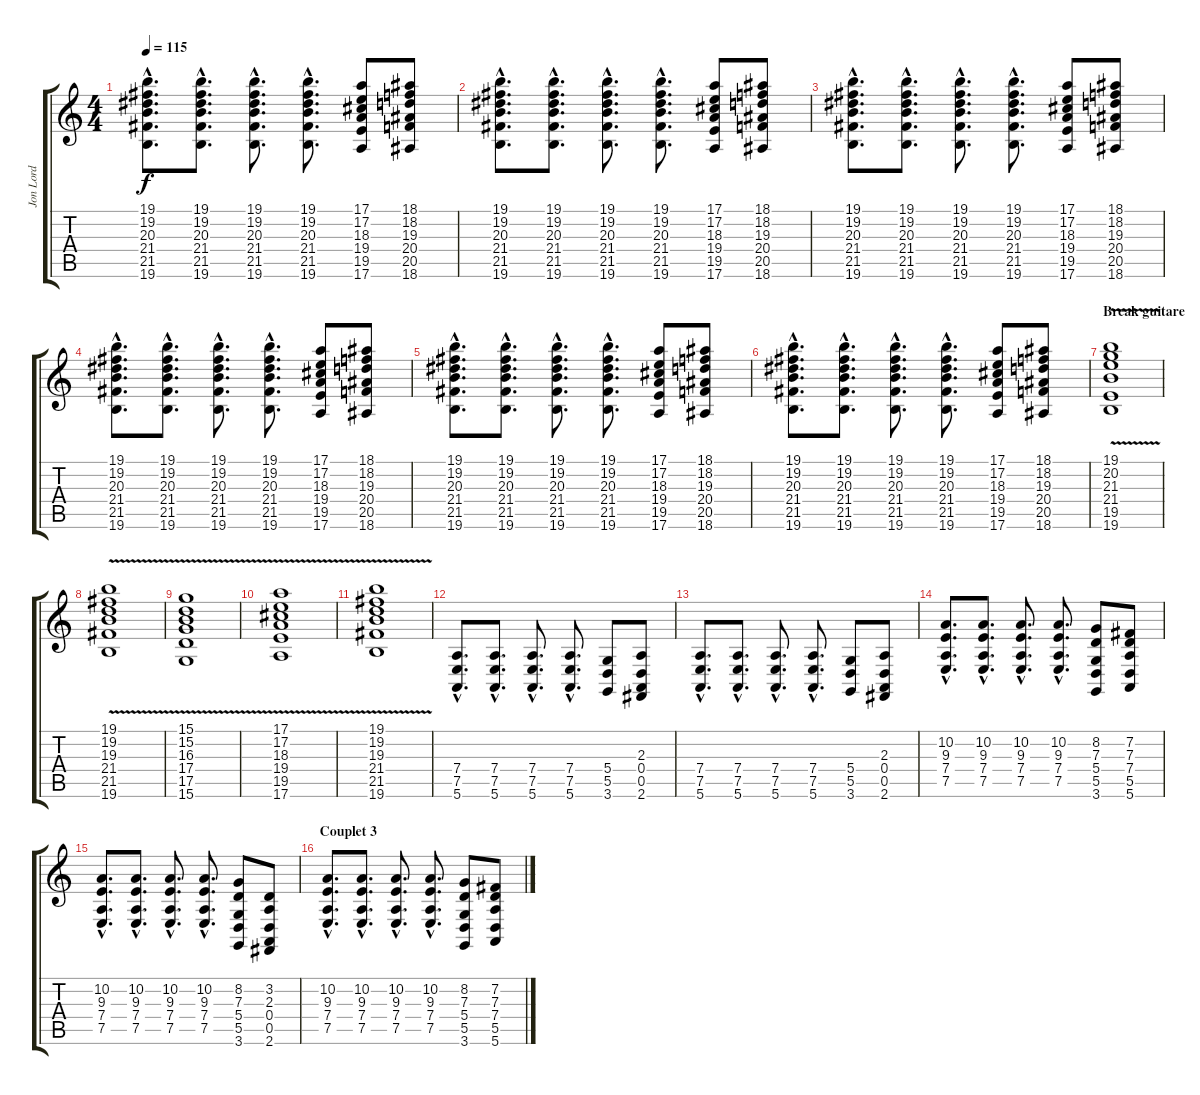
\track ("Jon Lord" "Jon Lord") {instrument drawbarorgan}
\staff {score tabs}
\tuning (E4 B3 G3 D3 A2 E2) {hide}
\ts (4 4)
\tempo 115
\clef g2
\ks c
(19.1{hac} 19.2{hac} 20.3{hac} 21.4{hac} 21.5{hac} 19.6{hac}).8{d dy f} (19.1{hac} 19.2{hac} 20.3{hac} 21.4{hac} 21.5{hac} 19.6{hac}).8{d} (19.1{hac} 19.2{hac} 20.3{hac} 21.4{hac} 21.5{hac} 19.6{hac}).8{d} (19.1{hac} 19.2{hac} 20.3{hac} 21.4{hac} 21.5{hac} 19.6{hac}).8{d} (17.1 17.2 18.3 19.4 19.5 17.6).8 (18.1 18.2 19.3 20.4 20.5 18.6).8 |
(19.1{hac} 19.2{hac} 20.3{hac} 21.4{hac} 21.5{hac} 19.6{hac}).8{d} (19.1{hac} 19.2{hac} 20.3{hac} 21.4{hac} 21.5{hac} 19.6{hac}).8{d} (19.1{hac} 19.2{hac} 20.3{hac} 21.4{hac} 21.5{hac} 19.6{hac}).8{d} (19.1{hac} 19.2{hac} 20.3{hac} 21.4{hac} 21.5{hac} 19.6{hac}).8{d} (17.1 17.2 18.3 19.4 19.5 17.6).8 (18.1 18.2 19.3 20.4 20.5 18.6).8 |
(19.1{hac} 19.2{hac} 20.3{hac} 21.4{hac} 21.5{hac} 19.6{hac}).8{d} (19.1{hac} 19.2{hac} 20.3{hac} 21.4{hac} 21.5{hac} 19.6{hac}).8{d} (19.1{hac} 19.2{hac} 20.3{hac} 21.4{hac} 21.5{hac} 19.6{hac}).8{d} (19.1{hac} 19.2{hac} 20.3{hac} 21.4{hac} 21.5{hac} 19.6{hac}).8{d} (17.1 17.2 18.3 19.4 19.5 17.6).8 (18.1 18.2 19.3 20.4 20.5 18.6).8 |
(19.1{hac} 19.2{hac} 20.3{hac} 21.4{hac} 21.5{hac} 19.6{hac}).8{d} (19.1{hac} 19.2{hac} 20.3{hac} 21.4{hac} 21.5{hac} 19.6{hac}).8{d} (19.1{hac} 19.2{hac} 20.3{hac} 21.4{hac} 21.5{hac} 19.6{hac}).8{d} (19.1{hac} 19.2{hac} 20.3{hac} 21.4{hac} 21.5{hac} 19.6{hac}).8{d} (17.1 17.2 18.3 19.4 19.5 17.6).8 (18.1 18.2 19.3 20.4 20.5 18.6).8 |
(19.1{hac} 19.2{hac} 20.3{hac} 21.4{hac} 21.5{hac} 19.6{hac}).8{d} (19.1{hac} 19.2{hac} 20.3{hac} 21.4{hac} 21.5{hac} 19.6{hac}).8{d} (19.1{hac} 19.2{hac} 20.3{hac} 21.4{hac} 21.5{hac} 19.6{hac}).8{d} (19.1{hac} 19.2{hac} 20.3{hac} 21.4{hac} 21.5{hac} 19.6{hac}).8{d} (17.1 17.2 18.3 19.4 19.5 17.6).8 (18.1 18.2 19.3 20.4 20.5 18.6).8 |
(19.1{hac} 19.2{hac} 20.3{hac} 21.4{hac} 21.5{hac} 19.6{hac}).8{d} (19.1{hac} 19.2{hac} 20.3{hac} 21.4{hac} 21.5{hac} 19.6{hac}).8{d} (19.1{hac} 19.2{hac} 20.3{hac} 21.4{hac} 21.5{hac} 19.6{hac}).8{d} (19.1{hac} 19.2{hac} 20.3{hac} 21.4{hac} 21.5{hac} 19.6{hac}).8{d} (17.1 17.2 18.3 19.4 19.5 17.6).8 (18.1 18.2 19.3 20.4 20.5 18.6).8 |
\section ("" "Break guitare")
(19.1{v} 20.2 21.3 21.4 19.5 19.6).1 |
(19.1{v} 19.2 19.3 21.4 21.5 19.6).1 |
(15.1{v} 15.2 16.3 17.4 17.5 15.6).1 |
(17.1{v} 17.2 18.3 19.4 19.5 17.6).1 |
(19.1{v} 19.2 19.3 21.4 21.5 19.6).1 |
(7.4{hac} 7.5{hac} 5.6{hac}).8{d} (7.4{hac} 7.5{hac} 5.6{hac}).8{d} (7.4{hac} 7.5{hac} 5.6{hac}).8{d} (7.4{hac} 7.5{hac} 5.6{hac}).8{d} (5.4 5.5 3.6).8 (2.3 0.4 0.5 2.6).8 |
(7.4{hac} 7.5{hac} 5.6{hac}).8{d} (7.4{hac} 7.5{hac} 5.6{hac}).8{d} (7.4{hac} 7.5{hac} 5.6{hac}).8{d} (7.4{hac} 7.5{hac} 5.6{hac}).8{d} (5.4 5.5 3.6).8 (2.3 0.4 0.5 2.6).8 |
(10.2{hac} 9.3{hac} 7.4{hac} 7.5{hac}).8{d} (10.2{hac} 9.3{hac} 7.4{hac} 7.5{hac}).8{d} (10.2{hac} 9.3{hac} 7.4{hac} 7.5{hac}).8{d} (10.2{hac} 9.3{hac} 7.4{hac} 7.5{hac}).8{d} (8.2 7.3 5.4 5.5 3.6).8 (7.2 7.3 7.4 5.5 5.6).8 |
(10.2{hac} 9.3{hac} 7.4{hac} 7.5{hac}).8{d} (10.2{hac} 9.3{hac} 7.4{hac} 7.5{hac}).8{d} (10.2{hac} 9.3{hac} 7.4{hac} 7.5{hac}).8{d} (10.2{hac} 9.3{hac} 7.4{hac} 7.5{hac}).8{d} (8.2 7.3 5.4 5.5 3.6).8 (3.2 2.3 0.4 0.5 2.6).8 |
\section ("" "Couplet 3")
(10.2{hac} 9.3{hac} 7.4{hac} 7.5{hac}).8{d} (10.2{hac} 9.3{hac} 7.4{hac} 7.5{hac}).8{d} (10.2{hac} 9.3{hac} 7.4{hac} 7.5{hac}).8{d} (10.2{hac} 9.3{hac} 7.4{hac} 7.5{hac}).8{d} (8.2 7.3 5.4 5.5 3.6).8 (7.2 7.3 7.4 5.5 5.6).8
